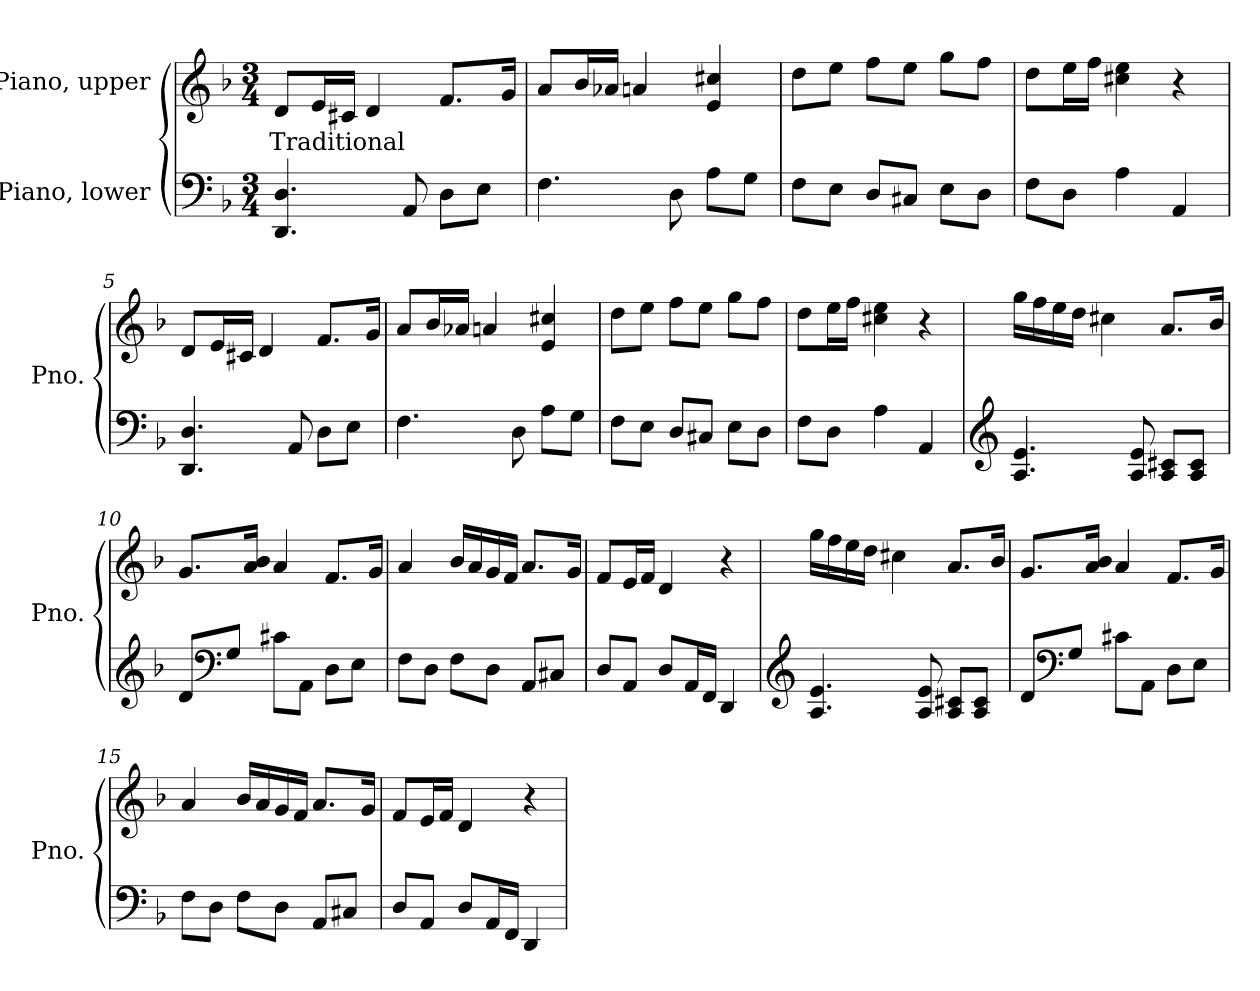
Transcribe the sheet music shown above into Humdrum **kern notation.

**kern	**kern	**text
*part2	*part1	*part1
*staff2	*staff1	*staff1
*I"Piano, lower	*I"Piano, upper	*
*I'Pno.	*I'Pno.	*
*clefF4	*clefG2	*
*k[b-]	*k[b-]	*
*M3/4	*M3/4	*
*MM80	*MM80	*
=1	=1	=1
!	!	!LO:LY:b
4.DD/ 4.D/	8d/L	Traditional
.	16e/L	.
.	16c#X/JJ	.
.	4d/	.
8AA/	.	.
8D\L	8.f/L	.
8E\J	.	.
.	16g/Jk	.
=2	=2	=2
4.F\	8a/L	.
.	16b-/L	.
.	16a-X/JJ	.
.	4an/	.
8D\	.	.
8A\L	4e/ 4cc#X/	.
8G\J	.	.
=3	=3	=3
8F\L	8dd\L	.
8E\J	8ee\J	.
8D/L	8ff\L	.
8C#X/J	8ee\J	.
8E\L	8gg\L	.
8D\J	8ff\J	.
=4	=4	=4
8F\L	8dd\L	.
8D\J	16ee\L	.
.	16ff\JJ	.
4A\	4cc#X\ 4ee\	.
4AA/	4r	.
!!LO:LB:g=z
=5	=5	=5
4.DD/ 4.D/	8d/L	.
.	16e/L	.
.	16c#X/JJ	.
.	4d/	.
8AA/	.	.
8D\L	8.f/L	.
8E\J	.	.
.	16g/Jk	.
=6	=6	=6
4.F\	8a/L	.
.	16b-/L	.
.	16a-X/JJ	.
.	4an/	.
8D\	.	.
8A\L	4e/ 4cc#X/	.
8G\J	.	.
=7	=7	=7
8F\L	8dd\L	.
8E\J	8ee\J	.
8D/L	8ff\L	.
8C#X/J	8ee\J	.
8E\L	8gg\L	.
8D\J	8ff\J	.
=8	=8	=8
8F\L	8dd\L	.
8D\J	16ee\L	.
.	16ff\JJ	.
4A\	4cc#X\ 4ee\	.
4AA/	4r	.
=9	=9	=9
*clefG2	*	*
4.A/ 4.e/	16gg\LL	.
.	16ff\	.
.	16ee\	.
.	16dd\JJ	.
.	4cc#X\	.
8A/ 8e/	.	.
8A/ 8c#X/L	8.a/L	.
8A/ 8c#/J	.	.
.	16b-/Jk	.
!!LO:LB:g=z
=10	=10	=10
8d/L	8.g/L	.
*clefF4	*	*
8G/J	.	.
.	16a/ 16b-/Jk	.
8c#X\L	4a/	.
8AA\J	.	.
8D\L	8.f/L	.
8E\J	.	.
.	16g/Jk	.
=11	=11	=11
8F\L	4a/	.
8D\J	.	.
8F\L	16b-/LL	.
.	16a/	.
8D\J	16g/	.
.	16f/JJ	.
8AA/L	8.a/L	.
8C#X/J	.	.
.	16g/Jk	.
=12	=12	=12
8D/L	8f/L	.
8AA/J	16e/L	.
.	16f/JJ	.
8D/L	4d/	.
16AA/L	.	.
16FF/JJ	.	.
4DD/	4r	.
=13	=13	=13
*clefG2	*	*
4.A/ 4.e/	16gg\LL	.
.	16ff\	.
.	16ee\	.
.	16dd\JJ	.
.	4cc#X\	.
8A/ 8e/	.	.
8A/ 8c#X/L	8.a/L	.
8A/ 8c#/J	.	.
.	16b-/Jk	.
!!LO:LB:g=z
=14	=14	=14
8d/L	8.g/L	.
*clefF4	*	*
8G/J	.	.
.	16a/ 16b-/Jk	.
8c#X\L	4a/	.
8AA\J	.	.
8D\L	8.f/L	.
8E\J	.	.
.	16g/Jk	.
=15	=15	=15
8F\L	4a/	.
8D\J	.	.
8F\L	16b-/LL	.
.	16a/	.
8D\J	16g/	.
.	16f/JJ	.
8AA/L	8.a/L	.
8C#X/J	.	.
.	16g/Jk	.
=16	=16	=16
8D/L	8f/L	.
8AA/J	16e/L	.
.	16f/JJ	.
8D/L	4d/	.
16AA/L	.	.
16FF/JJ	.	.
4DD/	4r	.
=	=	=
*-	*-	*-
